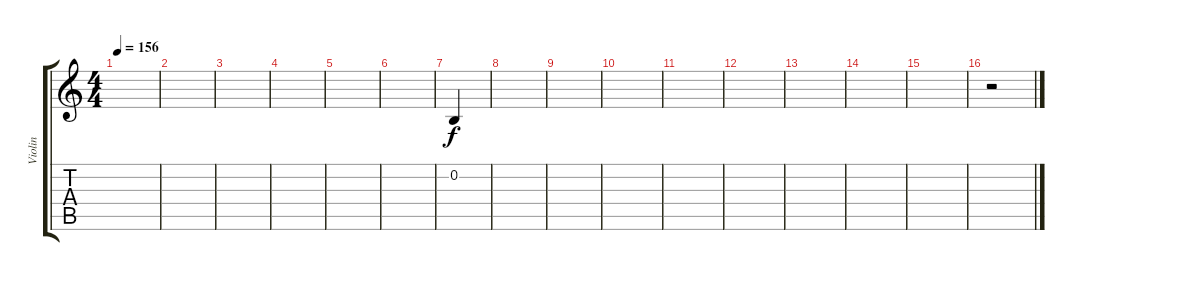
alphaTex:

\track ("Violin" "Violin") {instrument violin}
\staff {score tabs}
\tuning (E4 B3 G3 D3 A2 E2) {hide}
\ts (4 4)
\tempo 156
\clef g2
\ks c
|
|
|
|
|
|
0.2.4 |
|
|
|
|
|
|
|
|
r.2
